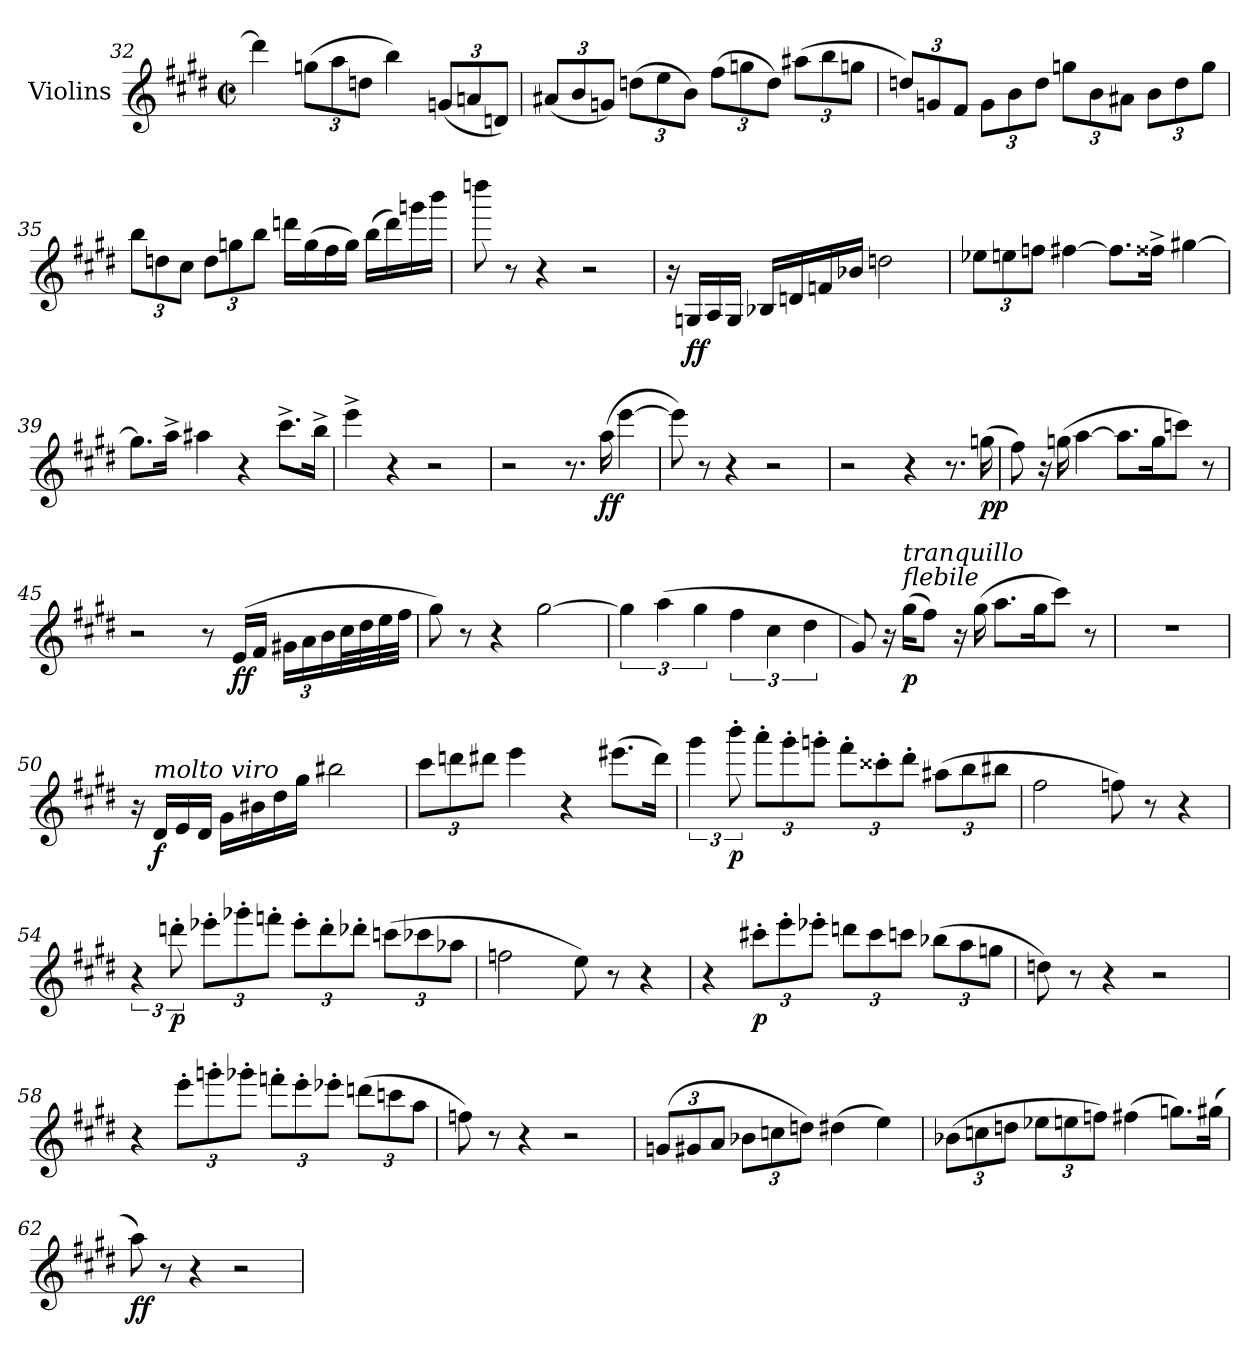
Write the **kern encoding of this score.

**kern	**dynam
*part1	*part1
*staff1	*staff1
*I"Violins	*
*I'Vlns.	*
*clefG2	*
*k[f#c#g#d#]	*
*M2/2	*
*met(c|)	*
=32	=32
4ddd\]	.
*Xbrackettup	*
(12ggn\L	.
12aa\	.
12ddn\J	.
4bb\)	.
(12gn/L	.
12an/	.
12dn/J)	.
=33	=33
(12a#X/L	.
12b/	.
12gn/J)	.
(12ddn\L	.
12ee\	.
12b\J)	.
(12ff#\L	.
12ggn\	.
12dd\J)	.
(12aa#X\L	.
12bb\	.
12ggn\J	.
!!LO:LB:g=z
=34	=34
12ddn/L)	.
12gn/	.
12f#/J	.
12g\L	.
12b\	.
12dd\J	.
12ggn\L	.
12b\	.
12a#X\J	.
12b\L	.
12dd\	.
12gg\J	.
=35	=35
12bb\L	.
12ddn\	.
12cc#\J	.
12dd\L	.
12ggn\	.
12bb\J	.
16dddn\LL	.
(16gg\	.
16ff#\	.
16gg\JJ)	.
(16bb\LL	.
16ddd\)	.
16gggn\	.
16bbb\JJ	.
=36	=36
8ddddn\	.
8r	.
4r	.
2r	.
!!LO:PB:g=z
=37	=37
16r	.
!	!LO:DY:b
16Gn/LL	ff
16A/	.
16G/JJ	.
16B-X/LL	.
16dn/	.
16fn/	.
16b-X/JJ	.
2ddn\	.
=38	=38
12ee-X\L	.
12een\	.
12ffn\J	.
[4ff#X\	.
8.ff#\L]	.
16ff##X^\Jk	.
[4gg#X\	.
=39	=39
8.gg#\L]	.
16aa^\Jk	.
4aa#X\	.
4r	.
8.ccc#^\L	.
16bb^\Jk	.
=40	=40
4eee^\	.
4r	.
2r	.
!!LO:LB:g=z
=41	=41
2r	.
8.r	.
!	!LO:DY:b
(16aa\	ff
[4eee\	.
=42	=42
8eee\])	.
8r	.
4r	.
2r	.
=43	=43
2r	.
4r	.
8.r	.
!	!LO:DY:b
(16ggn\	pp
=44	=44
8ff#\)	.
16r	.
(16ggn\	.
[4aa\	.
8.aa\L]	.
16gg\k	.
8cccn\J)	.
8r	.
!!LO:LB:g=z
=45	=45
2r	.
8r	.
!	!LO:DY:b
(16e/LL	ff
16f#/JJ	.
24g#X\LL	.
24a\	.
24b\	.
32cc#\L	.
32dd#\	.
32ee\	.
32ff#\JJJ	.
=46	=46
8gg#\)	.
8r	.
4r	.
[2gg#\	.
=47	=47
*brackettup	*
6gg#\]	.
(6aa\	.
6gg#\	.
6ff#\	.
6cc#\	.
6dd#\	.
=48	=48
8g#/)	.
16r	.
!LO:TX:i:t=flebile	!
!LO:TX:i:t=tranquillo	!
!	!LO:DY:b
(16gg#\KL	p
8ff#\J)	.
16r	.
(16gg#\	.
8.aa\L	.
16gg#\k	.
8ccc#\J)	.
8r	.
!!LO:LB:g=z
=49	=49
1r	.
=50	=50
16r	.
!LO:TX:i:t=molto viro	!
!	!LO:DY:b
16d#/LL	f
16e/	.
16d#/JJ	.
16g#\LL	.
16b#X\	.
16dd#\	.
16gg#\JJ	.
2bb#X\	.
=51	=51
*Xbrackettup	*
12ccc#\L	.
12dddn\	.
12ddd#X\J	.
4eee\	.
4r	.
(8.eee#X\L	.
16ddd#\Jk)	.
=52	=52
*brackettup	*
6ggg#\	.
!	!LO:DY:b
12bbb'\	p
*Xbrackettup	*
12aaa'\L	.
12ggg#'\	.
12gggn'\J	.
12fff#'\L	.
12ccc##X'\	.
12ddd#'\J	.
(12aa#X\L	.
12bb\	.
12bb#X\J	.
!!LO:LB:g=z
=53	=53
2ff#\	.
8ffn\)	.
8r	.
4r	.
=54	=54
*brackettup	*
6r	.
!	!LO:DY:b
12dddn'\	p
*Xbrackettup	*
12eee-X'\L	.
12ggg-X'\	.
12fffn'\J	.
12eee-'\L	.
12ddd'\	.
12ddd-X'\J	.
(12cccn\L	.
12ccc-X\	.
12aa-X\J	.
=55	=55
2ffn\	.
8ee\)	.
8r	.
4r	.
!!LO:LB:g=z
=56	=56
4r	.
!	!LO:DY:b
12ccc#X'\L	p
12eee'\	.
12eee-X'\J	.
12dddn\L	.
12ccc#\	.
12cccn\J	.
(12bb-X\L	.
12aa\	.
!	!LO:DY:b
12ggn\J	cresc.
=57	=57
8ddn\)	.
8r	.
4r	.
2r	.
=58	=58
4r	.
12eee'\L	.
12gggn'\	.
12ggg-X'\J	.
12fffn'\L	.
12eee'\	.
12eee-X'\J	.
(12dddn\L	.
12cccn\	.
12aa\J	.
=59	=59
8ffn\)	.
8r	.
4r	.
2r	.
=60	=60
(12gn/L	.
12g#X/	.
12a/J	.
12b-X\L	.
12ccn\	.
12ddn\J)	.
(4dd#X\	.
4ee\)	.
!!LO:LB:g=z
=61	=61
(12b-X\L	.
12ccn\	.
12ddn\J	.
12ee-X\L	.
12een\	.
12ffn\J)	.
(4ff#X\	.
8.ggn\L)	.
(16gg#X\Jk	.
=62	=62
!	!LO:DY:b
8aa\)	ff
8r	.
4r	.
2r	.
=	=
*-	*-
